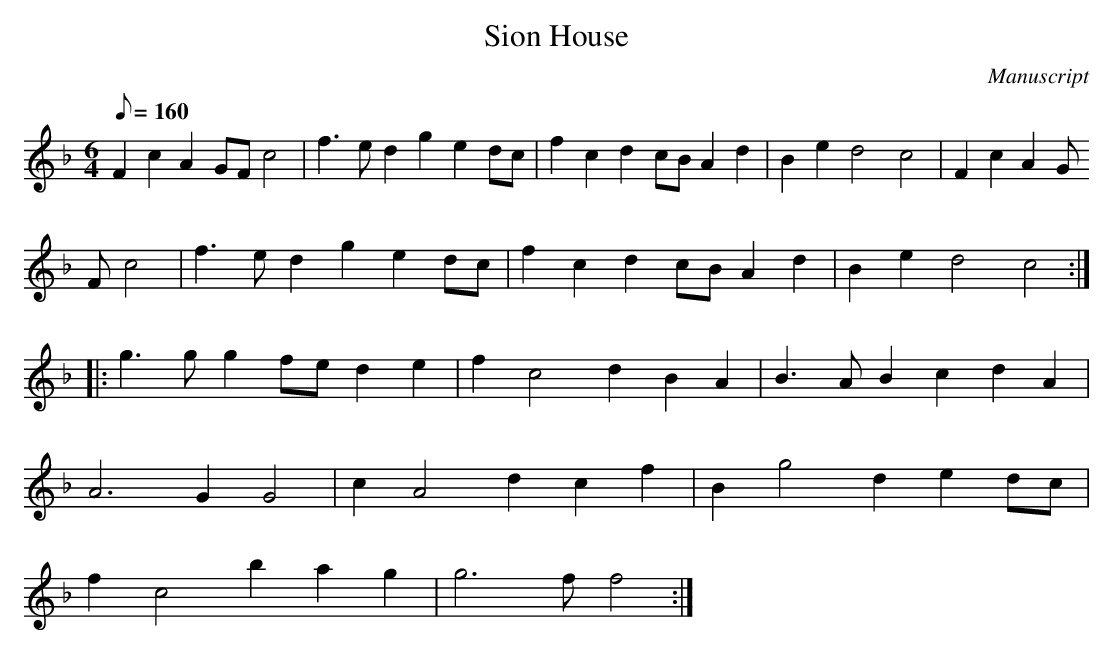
X:1
T: Sion House
M:6/4
L:1/8
Q:160
O:Manuscript
K:F
F2 c2 A2 GF c4|f3 e d2 g2 e2 dc|f2 c2 d2 cB A2 d2|B2 e2 d4 c4|F2 c2 A2 G
F c4|\
f3 e d2 g2 e2 dc|f2 c2 d2 cB A2 d2|B2 e2 d4 c4::g3 g g2 fe d2 e2|\
f2 c4 d2 B2 A2| B3 A B2 c2 d2 A2|A6 G2 G4|c2 A4 d2 c2 f2|B2 g4 d2 e2 dc|
\
f2 c4 b2 a2 g2|g6 f f4:|
